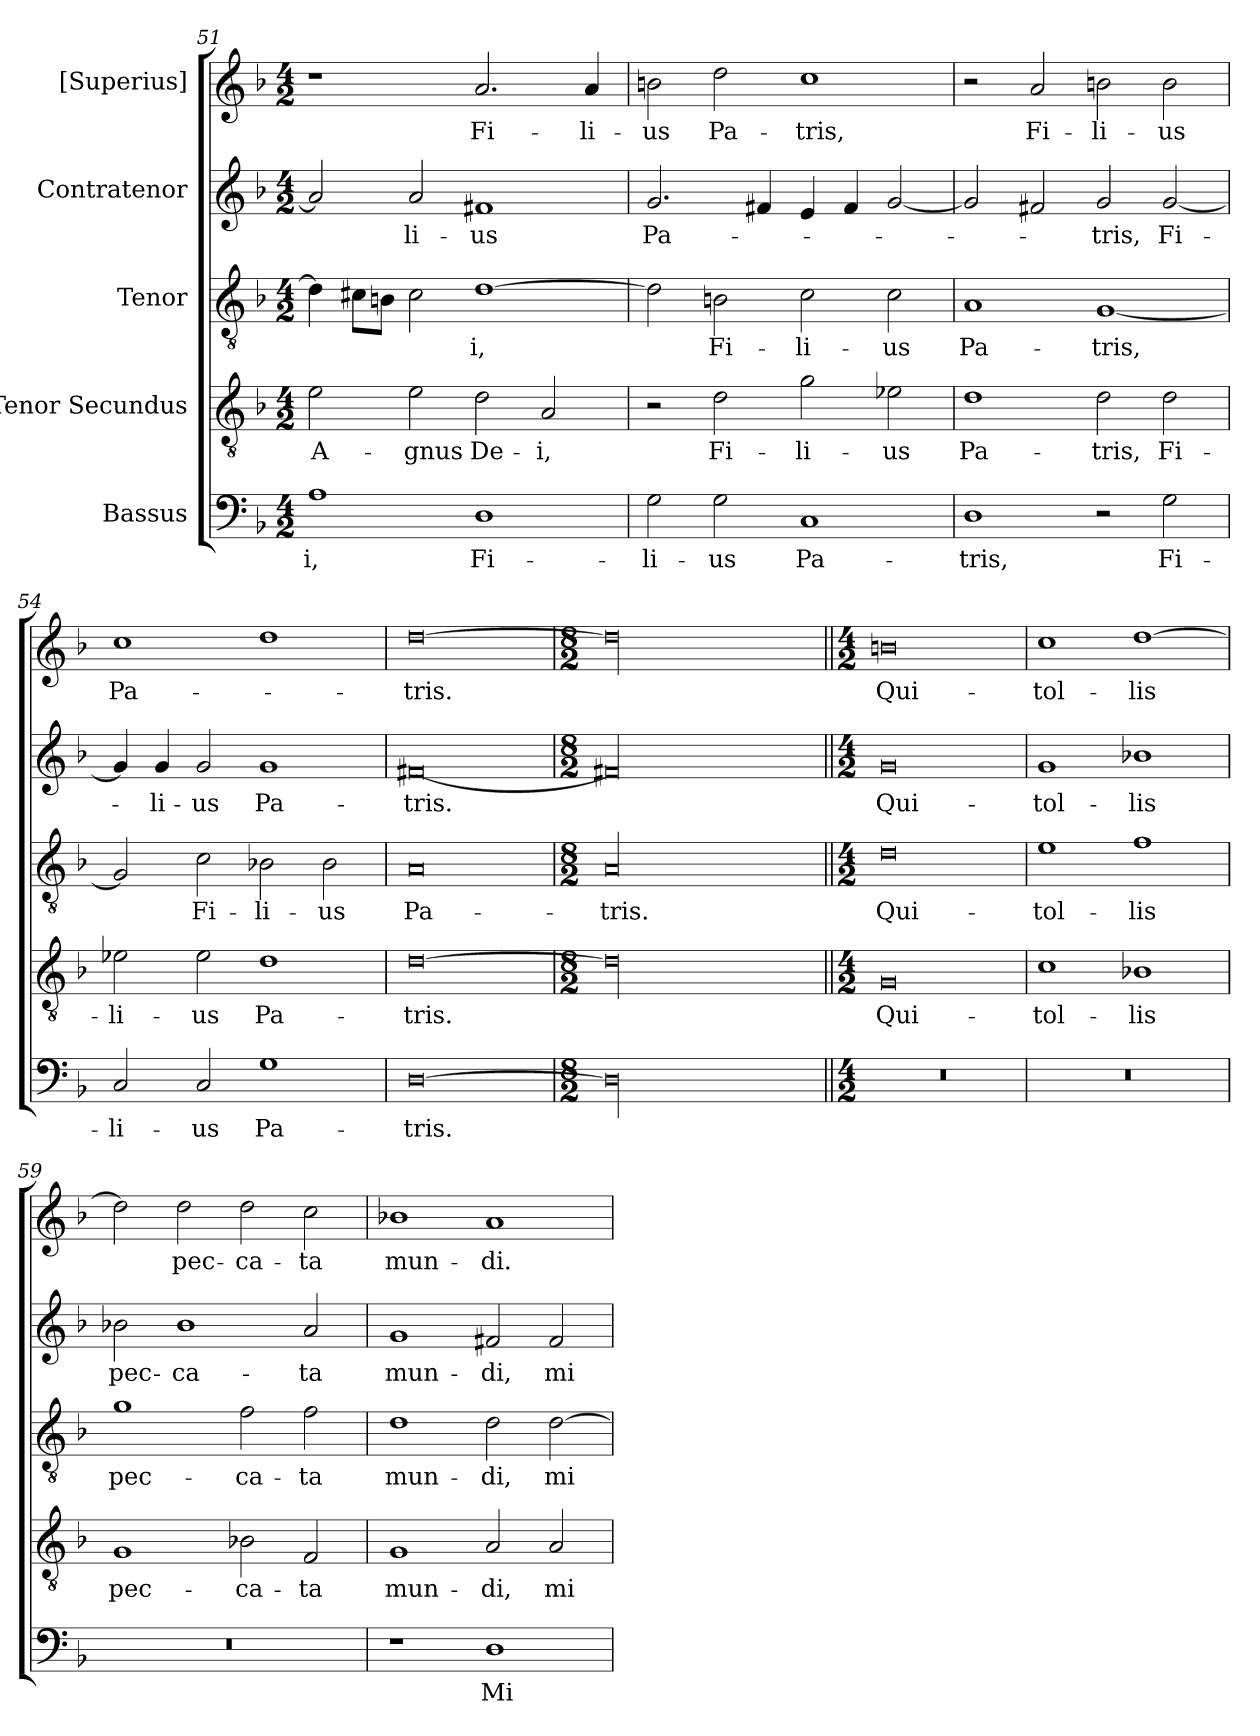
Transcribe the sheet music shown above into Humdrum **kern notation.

**kern	**text	**kern	**text	**kern	**text	**kern	**text	**kern	**text
*part5	*part5	*part4	*part4	*part3	*part3	*part2	*part2	*part1	*part1
*staff5	*staff5	*staff4	*staff4	*staff3	*staff3	*staff2	*staff2	*staff1	*staff1
*I"Bassus	*	*I"Tenor Secundus	*	*I"Tenor	*	*I"Contratenor	*	*I"[Superius]	*
*clefF4	*	*clefGv2	*	*clefGv2	*	*clefG2	*	*clefG2	*
*k[b-]	*	*k[b-]	*	*k[b-]	*	*k[b-]	*	*k[b-]	*
*M4/2	*	*M4/2	*	*M4/2	*	*M4/2	*	*M4/2	*
=51	=51	=51	=51	=51	=51	=51	=51	=51	=51
1A\	-i,	2e\	A-	4d\]	.	2a/]	.	1r	.
.	.	.	.	8c#X\L	.	.	.	.	.
.	.	.	.	8Bn\J	.	.	.	.	.
.	.	2e\	-gnus	2c#\	.	2a/	-li-	.	.
1D\	Fi-	2d\	De-	[1d\	-i,	1f#X/	-us	2.a/	Fi-
.	.	2A/	-i,	.	.	.	.	.	.
.	.	.	.	.	.	.	.	4a/	-li-
=52	=52	=52	=52	=52	=52	=52	=52	=52	=52
2G\	-li-	2r	.	2d\]	.	2.g/	Pa-	2b\	-us
2G\	-us	2d\	Fi-	2B\	Fi-	.	.	2dd\	Pa-
.	.	.	.	.	.	4f#X/	.	.	.
1C/	Pa-	2g\	-li-	2c\	-li-	4e/	.	1cc\	-tris,
.	.	.	.	.	.	4f#/	.	.	.
.	.	2e-X\	-us	2c\	-us	[2g/	.	.	.
=53	=53	=53	=53	=53	=53	=53	=53	=53	=53
1D\	-tris,	1d\	Pa-	1A/	Pa-	2g/]	.	2r	.
.	.	.	.	.	.	2f#X/	.	2a/	Fi-
2r	.	2d\	-tris,	[1G/	-tris,	2g/	-tris,	2b\	-li-
2G\	Fi-	2d\	Fi-	.	.	[2g/	Fi-	2b\	-us
=54	=54	=54	=54	=54	=54	=54	=54	=54	=54
2C/	-li-	2e-X\	-li-	2G/]	.	4g/]	.	1cc\	Pa-
.	.	.	.	.	.	4g/	-li-	.	.
2C/	-us	2e-\	-us	2c\	Fi-	2g/	-us	.	.
1G\	Pa-	1d\	Pa-	2B-X\	-li-	1g/	Pa-	1dd\	.
.	.	.	.	2B-\	-us	.	.	.	.
=55	=55	=55	=55	=55	=55	=55	=55	=55	=55
[0D\	-tris.	[0d\	-tris.	0A/	Pa-	[0f#X/	-tris.	[0dd\	-tris.
=56	=56	=56	=56	=56	=56	=56	=56	=56	=56
*M8/2	*	*M8/2	*	*M8/2	*	*M8/2	*	*M8/2	*
00D\]	.	00d\]	.	00A/	-tris.	00f#X/]	.	00dd\]	.
=57||	=57||	=57||	=57||	=57||	=57||	=57||	=57||	=57||	=57||
*M4/2	*	*M4/2	*	*M4/2	*	*M4/2	*	*M4/2	*
0r	.	0G/	Qui-	0d\	Qui-	0g/	Qui-	0b\	Qui-
=58	=58	=58	=58	=58	=58	=58	=58	=58	=58
0r	.	1c\	tol-	1e\	tol-	1g/	tol-	1cc\	tol-
.	.	1B-X\	-lis	1f\	-lis	1b-X\	-lis	[1dd\	-lis
=59	=59	=59	=59	=59	=59	=59	=59	=59	=59
0r	.	1G/	pec-	1g\	pec-	2b-X\	pec-	2dd\]	.
.	.	.	.	.	.	1b-\	-ca-	2dd\	pec-
.	.	2B-X\	-ca-	2f\	-ca-	.	.	2dd\	-ca-
.	.	2F/	-ta	2f\	-ta	2a/	-ta	2cc\	-ta
=60	=60	=60	=60	=60	=60	=60	=60	=60	=60
1r	.	1G/	mun-	1d\	mun-	1g/	mun-	1b-X\	mun-
1D\	Mi-	2A/	-di,	2d\	-di,	2f#X/	-di,	1a/	-di.
.	.	2A/	mi-	[2d\	mi-	2f#/	mi-	.	.
=	=	=	=	=	=	=	=	=	=
*-	*-	*-	*-	*-	*-	*-	*-	*-	*-
